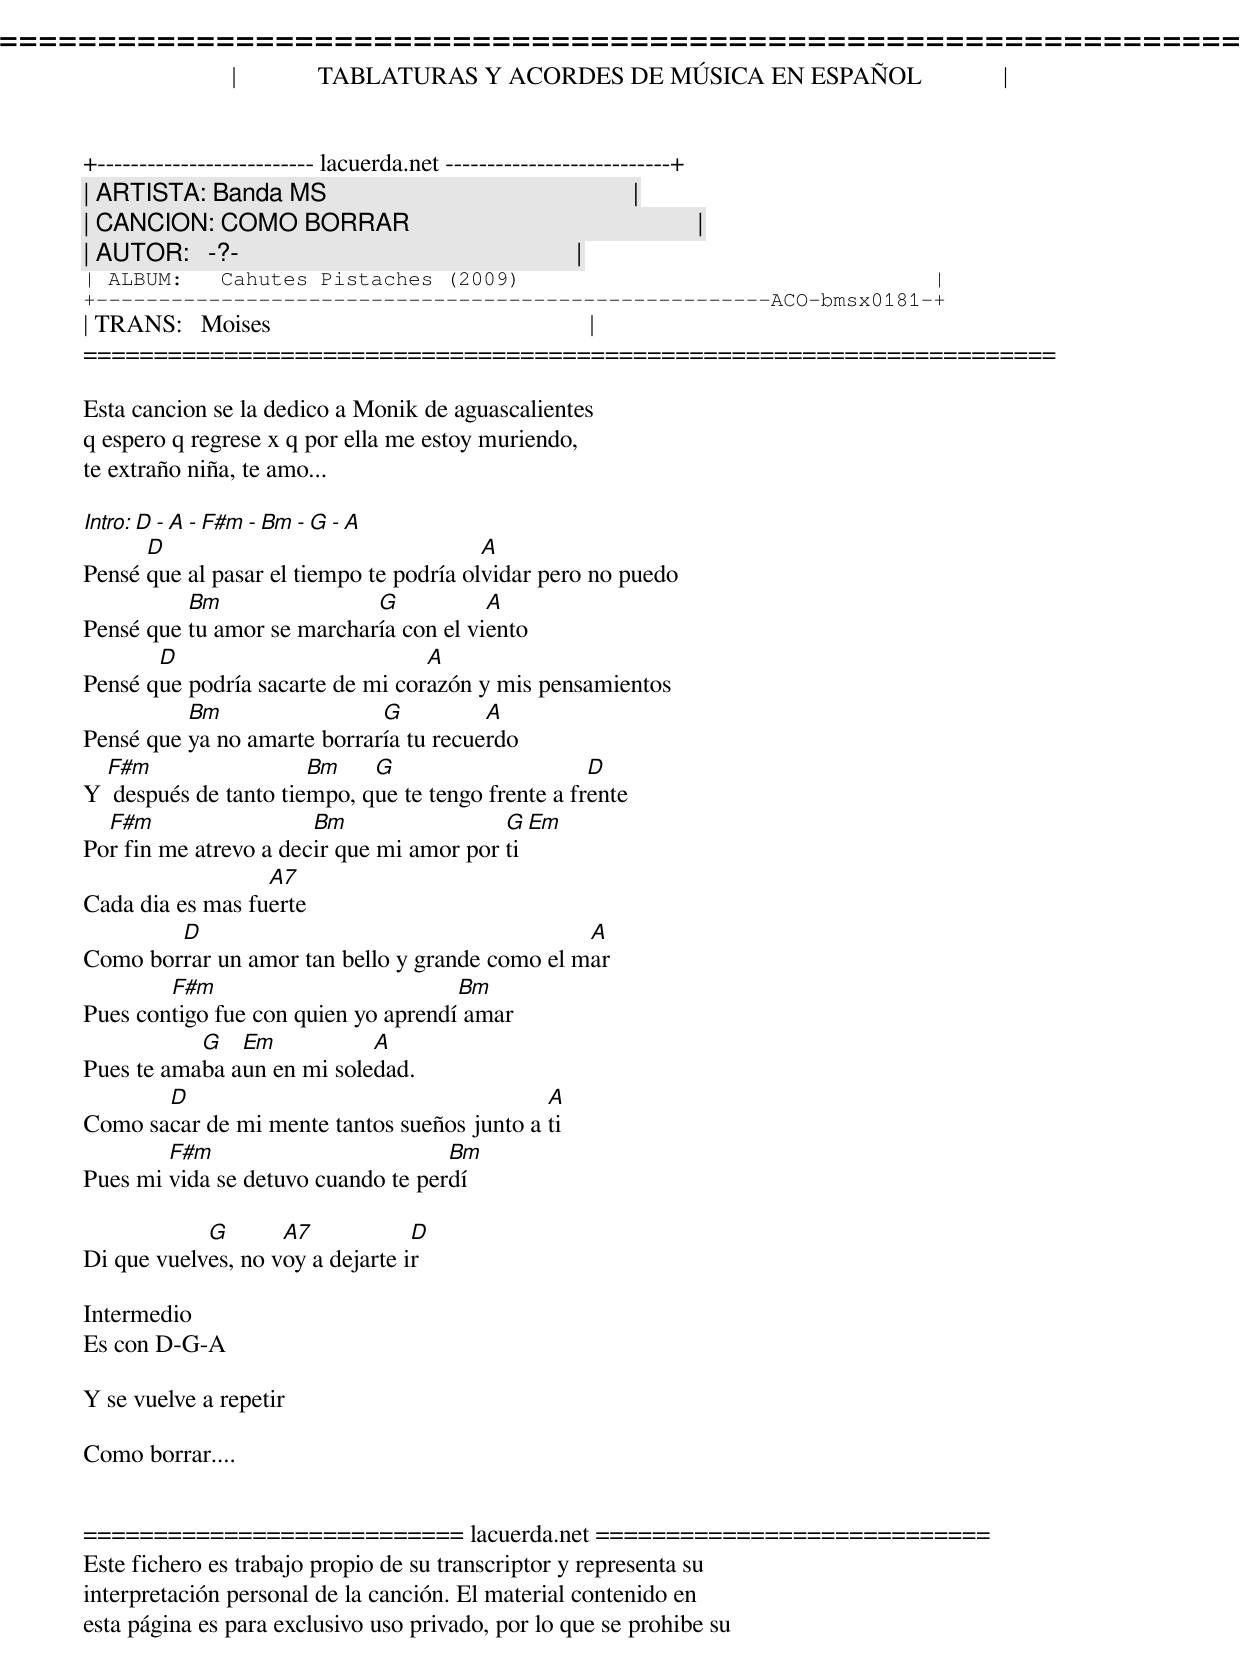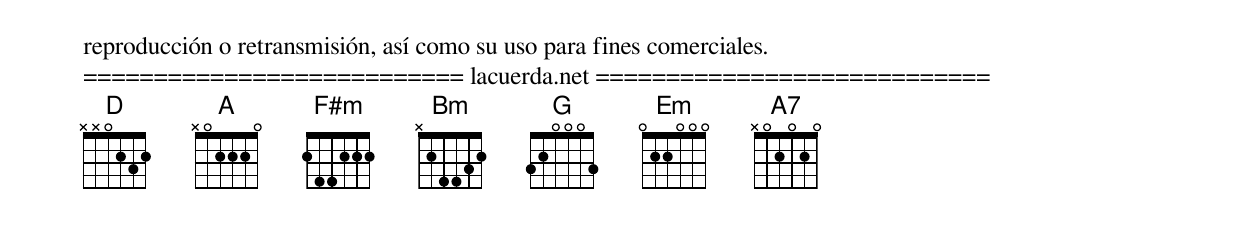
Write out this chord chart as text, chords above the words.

=====================================================================
|             TABLATURAS Y ACORDES DE MÚSICA EN ESPAÑOL             |
+-------------------------- lacuerda.net ---------------------------+
| ARTISTA: Banda MS                                                 |
| CANCION: COMO BORRAR                                              |
| AUTOR:   -?-                                                      |
| ALBUM:   Cahutes Pistaches (2009)                                 |
+------------------------------------------------------ACO-bmsx0181-+
| TRANS:   Moises                                                   |
=====================================================================

Esta cancion se la dedico a Monik de aguascalientes
q espero q regrese x q por ella me estoy muriendo,
te extraño niña, te amo...

Intro: D - A - F#m - Bm - G - A
      D                                  A
Pensé que al pasar el tiempo te podría olvidar pero no puedo
          Bm                G           A
Pensé que tu amor se marcharía con el viento
       D                          A
Pensé que podría sacarte de mi corazón y mis pensamientos
          Bm                 G          A
Pensé que ya no amarte borraría tu recuerdo
  F#m                  Bm    G                      D
Y  después de tanto tiempo, que te tengo frente a frente
  F#m                  Bm                 G  Em
Por fin me atrevo a decir que mi amor por ti
                  A7
Cada dia es mas fuerte
        D                                       A
Como borrar un amor tan bello y grande como el mar
        F#m                          Bm
Pues contigo fue con quien yo aprendí amar
           G   Em           A
Pues te amaba aun en mi soledad.
       D                                     A
Como sacar de mi mente tantos sueños junto a ti
        F#m                         Bm
Pues mi vida se detuvo cuando te perdí

            G       A7            D
Di que vuelves, no voy a dejarte ir

Intermedio
Es con D-G-A

Y se vuelve a repetir

Como borrar....


=========================== lacuerda.net ============================
Este fichero es trabajo propio de su transcriptor y representa su
interpretación personal de la canción. El material contenido en
esta página es para exclusivo uso privado, por lo que se prohibe su
reproducción o retransmisión, así como su uso para fines comerciales.
=========================== lacuerda.net ============================
